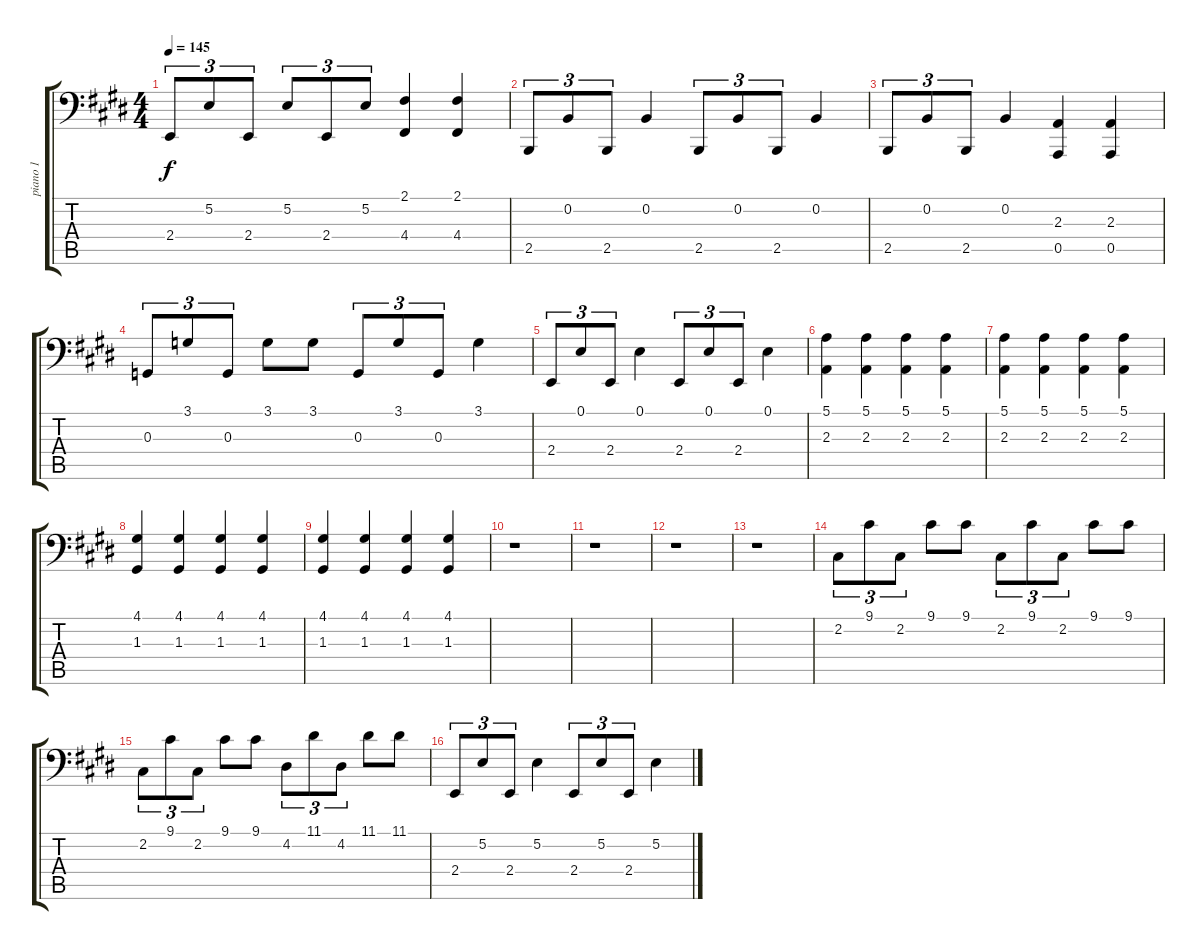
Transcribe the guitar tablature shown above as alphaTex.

\track ("piano 1" "piano 1") {solo instrument acousticgrandpiano}
\staff {score tabs}
\tuning (E3 B2 G2 D2 A1 E1) {hide}
\ts (4 4)
\tempo 145
\clef f4
\ks e
2.4.8{tu (3 2) dy f} 5.2.8{tu (3 2)} 2.4.8{tu (3 2)} 5.2.8{tu (3 2)} 2.4.8{tu (3 2)} 5.2.8{tu (3 2)} (2.1 4.4).4 (2.1 4.4).4 |
2.5.8{tu (3 2)} 0.2.8{tu (3 2)} 2.5.8{tu (3 2)} 0.2.4 2.5.8{tu (3 2)} 0.2.8{tu (3 2)} 2.5.8{tu (3 2)} 0.2.4 |
2.5.8{tu (3 2)} 0.2.8{tu (3 2)} 2.5.8{tu (3 2)} 0.2.4 (2.3 0.5).4 (2.3 0.5).4 |
0.3.8{tu (3 2)} 3.1.8{tu (3 2)} 0.3.8{tu (3 2)} 3.1.8 3.1.8 0.3.8{tu (3 2)} 3.1.8{tu (3 2)} 0.3.8{tu (3 2)} 3.1.4 |
2.4.8{tu (3 2)} 0.1.8{tu (3 2)} 2.4.8{tu (3 2)} 0.1.4 2.4.8{tu (3 2)} 0.1.8{tu (3 2)} 2.4.8{tu (3 2)} 0.1.4 |
(5.1 2.3).4 (5.1 2.3).4 (5.1 2.3).4 (5.1 2.3).4 |
(5.1 2.3).4 (5.1 2.3).4 (5.1 2.3).4 (5.1 2.3).4 |
(4.1 1.3).4 (4.1 1.3).4 (4.1 1.3).4 (4.1 1.3).4 |
(4.1 1.3).4 (4.1 1.3).4 (4.1 1.3).4 (4.1 1.3).4 |
r.1 |
r.1 |
r.1 |
r.1 |
2.2.8{tu (3 2)} 9.1.8{tu (3 2)} 2.2.8{tu (3 2)} 9.1.8 9.1.8 2.2.8{tu (3 2)} 9.1.8{tu (3 2)} 2.2.8{tu (3 2)} 9.1.8 9.1.8 |
2.2.8{tu (3 2)} 9.1.8{tu (3 2)} 2.2.8{tu (3 2)} 9.1.8 9.1.8 4.2.8{tu (3 2)} 11.1.8{tu (3 2)} 4.2.8{tu (3 2)} 11.1.8 11.1.8 |
2.4.8{tu (3 2)} 5.2.8{tu (3 2)} 2.4.8{tu (3 2)} 5.2.4 2.4.8{tu (3 2)} 5.2.8{tu (3 2)} 2.4.8{tu (3 2)} 5.2.4
